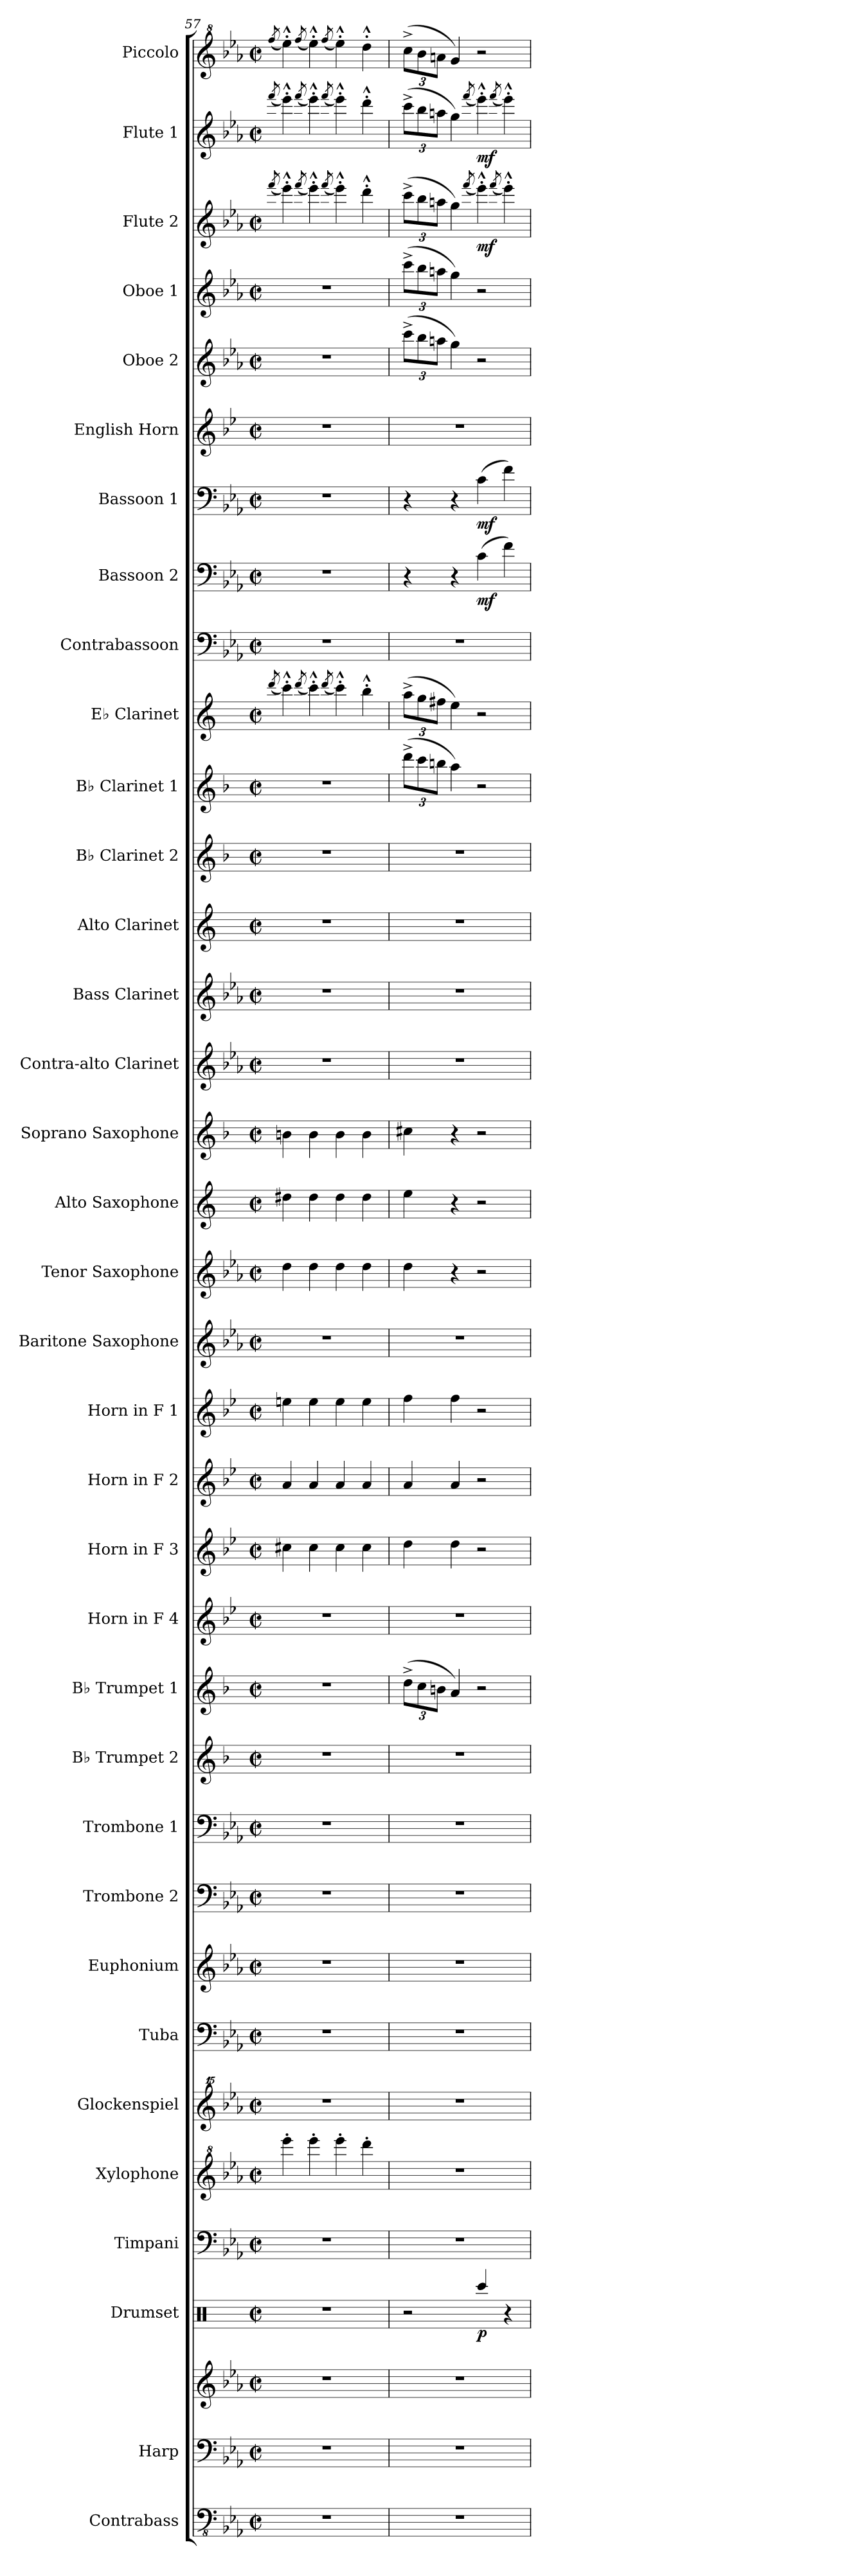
**kern	**kern	**kern	**kern	**dynam	**kern	**kern	**kern	**kern	**kern	**kern	**kern	**kern	**kern	**kern	**kern	**kern	**kern	**kern	**kern	**kern	**kern	**kern	**kern	**kern	**kern	**kern	**kern	**kern	**kern	**dynam	**kern	**dynam	**kern	**kern	**kern	**kern	**dynam	**kern	**dynam	**kern
*part35	*part34	*part34	*part33	*part33	*part32	*part31	*part30	*part29	*part28	*part27	*part26	*part25	*part24	*part23	*part22	*part21	*part20	*part19	*part18	*part17	*part16	*part15	*part14	*part13	*part12	*part11	*part10	*part9	*part8	*part8	*part7	*part7	*part6	*part5	*part4	*part3	*part3	*part2	*part2	*part1
*staff36	*staff35	*staff34	*staff33	*staff33	*staff32	*staff31	*staff30	*staff29	*staff28	*staff27	*staff26	*staff25	*staff24	*staff23	*staff22	*staff21	*staff20	*staff19	*staff18	*staff17	*staff16	*staff15	*staff14	*staff13	*staff12	*staff11	*staff10	*staff9	*staff8	*staff8	*staff7	*staff7	*staff6	*staff5	*staff4	*staff3	*staff3	*staff2	*staff2	*staff1
*I"Contrabass	*I"Harp	*	*I"Drumset	*	*I"Timpani	*I"Xylophone	*I"Glockenspiel	*I"Tuba	*I"Euphonium	*I"Trombone 2	*I"Trombone 1	*I"B♭ Trumpet 2	*I"B♭ Trumpet 1	*I"Horn in F 4	*I"Horn in F 3	*I"Horn in F 2	*I"Horn in F 1	*I"Baritone Saxophone	*I"Tenor Saxophone	*I"Alto Saxophone	*I"Soprano Saxophone	*I"Contra-alto Clarinet	*I"Bass Clarinet	*I"Alto Clarinet	*I"B♭ Clarinet 2	*I"B♭ Clarinet 1	*I"E♭ Clarinet	*I"Contrabassoon	*I"Bassoon 2	*	*I"Bassoon 1	*	*I"English Horn	*I"Oboe 2	*I"Oboe 1	*I"Flute 2	*	*I"Flute 1	*	*I"Piccolo
*I'Cb.	*I'Hrp.	*	*I'Drs.	*	*I'Timp.	*I'Xyl.	*I'Glk.	*I'Tba.	*I'Euph.	*I'Tbn. 2	*I'Tbn. 1	*I'B♭ Tpt. 2	*I'B♭ Tpt. 1	*I'Hn. 4	*I'Hn. 3	*I'Hn. 2	*I'Hn. 1	*I'Bar. Sax.	*I'T. Sax.	*I'A. Sax.	*I'S. Sax.	*I'C-a. Cl.	*I'B. Cl.	*I'A. Cl.	*I'B♭ Cl. 2	*I'B♭ Cl. 1	*I'E♭ Cl.	*I'Cbsn.	*I'Bsn. 2	*	*I'Bsn. 1	*	*I'E. Hn.	*I'Ob. 2	*I'Ob. 1	*I'Fl. 2	*	*I'Fl. 1	*	*I'Picc.
*clefFv4	*clefF4	*clefG2	*clefX	*	*clefF4	*clefG^2	*clefG^^2	*clefF4	*clefG2	*clefF4	*clefF4	*clefG2	*clefG2	*clefG2	*clefG2	*clefG2	*clefG2	*clefG2	*clefG2	*clefG2	*clefG2	*clefG2	*clefG2	*clefG2	*clefG2	*clefG2	*clefG2	*clefF4	*clefF4	*	*clefF4	*	*clefG2	*clefG2	*clefG2	*clefG2	*	*clefG2	*	*clefG^2
*ITrd7c12	*	*	*	*	*	*	*	*	*ITrd8c14	*	*	*ITrd1c2	*ITrd1c2	*ITrd4c7	*ITrd4c7	*ITrd4c7	*ITrd4c7	*ITrd12c21	*ITrd8c14	*ITrd5c9	*ITrd1c2	*ITrd12c21	*ITrd8c14	*ITrd5c9	*ITrd1c2	*ITrd1c2	*ITrd-2c-3	*ITrd7c12	*	*	*	*	*ITrd4c7	*	*	*	*	*	*	*ITrd-7c-12
*k[b-e-a-]	*k[b-e-a-]	*k[b-e-a-]	*k[]	*	*k[b-e-a-]	*k[b-e-a-]	*k[b-e-a-]	*k[b-e-a-]	*k[b-e-a-]	*k[b-e-a-]	*k[b-e-a-]	*k[b-e-a-]	*k[b-e-a-]	*k[b-e-a-]	*k[b-e-a-]	*k[b-e-a-]	*k[b-e-a-]	*k[b-e-a-]	*k[b-e-a-]	*k[b-e-a-]	*k[b-e-a-]	*k[b-e-a-]	*k[b-e-a-]	*k[b-e-a-]	*k[b-e-a-]	*k[b-e-a-]	*k[b-e-a-]	*k[b-e-a-]	*k[b-e-a-]	*	*k[b-e-a-]	*	*k[b-e-a-]	*k[b-e-a-]	*k[b-e-a-]	*k[b-e-a-]	*	*k[b-e-a-]	*	*k[b-e-a-]
*M4/4	*M4/4	*M4/4	*M4/4	*	*M4/4	*M4/4	*M4/4	*M4/4	*M4/4	*M4/4	*M4/4	*M4/4	*M4/4	*M4/4	*M4/4	*M4/4	*M4/4	*M4/4	*M4/4	*M4/4	*M4/4	*M4/4	*M4/4	*M4/4	*M4/4	*M4/4	*M4/4	*M4/4	*M4/4	*	*M4/4	*	*M4/4	*M4/4	*M4/4	*M4/4	*	*M4/4	*	*M4/4
*met(c|)	*met(c|)	*met(c|)	*met(c|)	*	*met(c|)	*met(c|)	*met(c|)	*met(c|)	*met(c|)	*met(c|)	*met(c|)	*met(c|)	*met(c|)	*met(c|)	*met(c|)	*met(c|)	*met(c|)	*met(c|)	*met(c|)	*met(c|)	*met(c|)	*met(c|)	*met(c|)	*met(c|)	*met(c|)	*met(c|)	*met(c|)	*met(c|)	*met(c|)	*	*met(c|)	*	*met(c|)	*met(c|)	*met(c|)	*met(c|)	*	*met(c|)	*	*met(c|)
=57	=57	=57	=57	=57	=57	=57	=57	=57	=57	=57	=57	=57	=57	=57	=57	=57	=57	=57	=57	=57	=57	=57	=57	=57	=57	=57	=57	=57	=57	=57	=57	=57	=57	=57	=57	=57	=57	=57	=57	=57
.	.	.	.	.	.	.	.	.	.	.	.	.	.	.	.	.	.	.	.	.	.	.	.	.	.	.	(8qfff/	.	.	.	.	.	.	.	.	(8qfff/	.	(8qfff/	.	(8qffff/
1r	1r	1r	1r	.	1r	4eeee-'\	1r	1r	1r	1r	1r	1r	1r	1r	4f#X\	4d/	4an\	1r	4d\	4f#X\	4an\	1r	1r	1r	1r	1r	4eee-'^^\)	1r	1r	.	1r	.	1r	1r	1r	4eee-'^^\)	.	4eee-'^^\)	.	4eeee-'^^\)
.	.	.	.	.	.	.	.	.	.	.	.	.	.	.	.	.	.	.	.	.	.	.	.	.	.	.	(8qfff/	.	.	.	.	.	.	.	.	(8qfff/	.	(8qfff/	.	(8qffff/
.	.	.	.	.	.	4eeee-'\	.	.	.	.	.	.	.	.	4f#\	4d/	4a\	.	4d\	4f#\	4a\	.	.	.	.	.	4eee-'^^\)	.	.	.	.	.	.	.	.	4eee-'^^\)	.	4eee-'^^\)	.	4eeee-'^^\)
.	.	.	.	.	.	.	.	.	.	.	.	.	.	.	.	.	.	.	.	.	.	.	.	.	.	.	(8qfff/	.	.	.	.	.	.	.	.	(8qfff/	.	(8qfff/	.	(8qffff/
.	.	.	.	.	.	4eeee-'\	.	.	.	.	.	.	.	.	4f#\	4d/	4a\	.	4d\	4f#\	4a\	.	.	.	.	.	4eee-'^^\)	.	.	.	.	.	.	.	.	4eee-'^^\)	.	4eee-'^^\)	.	4eeee-'^^\)
.	.	.	.	.	.	4dddd'\	.	.	.	.	.	.	.	.	4f#\	4d/	4a\	.	4d\	4f#\	4a\	.	.	.	.	.	4ddd'^^\	.	.	.	.	.	.	.	.	4ddd'^^\	.	4ddd'^^\	.	4dddd'^^\
=58	=58	=58	=58	=58	=58	=58	=58	=58	=58	=58	=58	=58	=58	=58	=58	=58	=58	=58	=58	=58	=58	=58	=58	=58	=58	=58	=58	=58	=58	=58	=58	=58	=58	=58	=58	=58	=58	=58	=58	=58
*	*	*	*	*	*	*	*	*	*	*	*	*	*Xbrackettup	*	*	*	*	*	*	*	*	*	*	*	*	*Xbrackettup	*Xbrackettup	*	*	*	*	*	*	*Xbrackettup	*Xbrackettup	*Xbrackettup	*	*Xbrackettup	*	*Xbrackettup
1r	1r	1r	2r	.	1r	1r	1r	1r	1r	1r	1r	1r	(12cc^\L	1r	4g\	4d/	4b-\	1r	4d\	4g\	4bn\	1r	1r	1r	1r	(12ccc^\L	(12ccc^\L	1r	4r	.	4r	.	1r	(12ccc^\L	(12ccc^\L	(12ccc^\L	.	(12ccc^\L	.	(12cccc^\L
.	.	.	.	.	.	.	.	.	.	.	.	.	12b-\	.	.	.	.	.	.	.	.	.	.	.	.	12bb-\	12bb-\	.	.	.	.	.	.	12bb-\	12bb-\	12bb-\	.	12bb-\	.	12bbb-\
.	.	.	.	.	.	.	.	.	.	.	.	.	12an\J	.	.	.	.	.	.	.	.	.	.	.	.	12aan\J	12aan\J	.	.	.	.	.	.	12aan\J	12aan\J	12aan\J	.	12aan\J	.	12aaan\J
.	.	.	.	.	.	.	.	.	.	.	.	.	4g/)	.	4g\	4d/	4b-\	.	4r	4r	4r	.	.	.	.	4gg\)	4gg\)	.	4r	.	4r	.	.	4gg\)	4gg\)	4gg\)	.	4gg\)	.	4ggg/)
.	.	.	.	.	.	.	.	.	.	.	.	.	.	.	.	.	.	.	.	.	.	.	.	.	.	.	.	.	.	.	.	.	.	.	.	(8qfff/	.	(8qfff/	.	.
!	!	!	!	!LO:DY:b	!	!	!	!	!	!	!	!	!	!	!	!	!	!	!	!	!	!	!	!	!	!	!	!	!	!LO:DY:b	!	!LO:DY:b	!	!	!	!	!LO:DY:b	!	!LO:DY:b	!
.	.	.	4Rccc/	p	.	.	.	.	.	.	.	.	2r	.	2r	2r	2r	.	2r	2r	2r	.	.	.	.	2r	2r	.	(4c\	mf	(4c\	mf	.	2r	2r	4eee-'^^\)	mf	4eee-'^^\)	mf	2r
.	.	.	.	.	.	.	.	.	.	.	.	.	.	.	.	.	.	.	.	.	.	.	.	.	.	.	.	.	.	.	.	.	.	.	.	(8qfff/	.	(8qfff/	.	.
.	.	.	4r	.	.	.	.	.	.	.	.	.	.	.	.	.	.	.	.	.	.	.	.	.	.	.	.	.	4f\)	.	4f\)	.	.	.	.	4eee-'^^\)	.	4eee-'^^\)	.	.
=	=	=	=	=	=	=	=	=	=	=	=	=	=	=	=	=	=	=	=	=	=	=	=	=	=	=	=	=	=	=	=	=	=	=	=	=	=	=	=	=
*-	*-	*-	*-	*-	*-	*-	*-	*-	*-	*-	*-	*-	*-	*-	*-	*-	*-	*-	*-	*-	*-	*-	*-	*-	*-	*-	*-	*-	*-	*-	*-	*-	*-	*-	*-	*-	*-	*-	*-	*-
